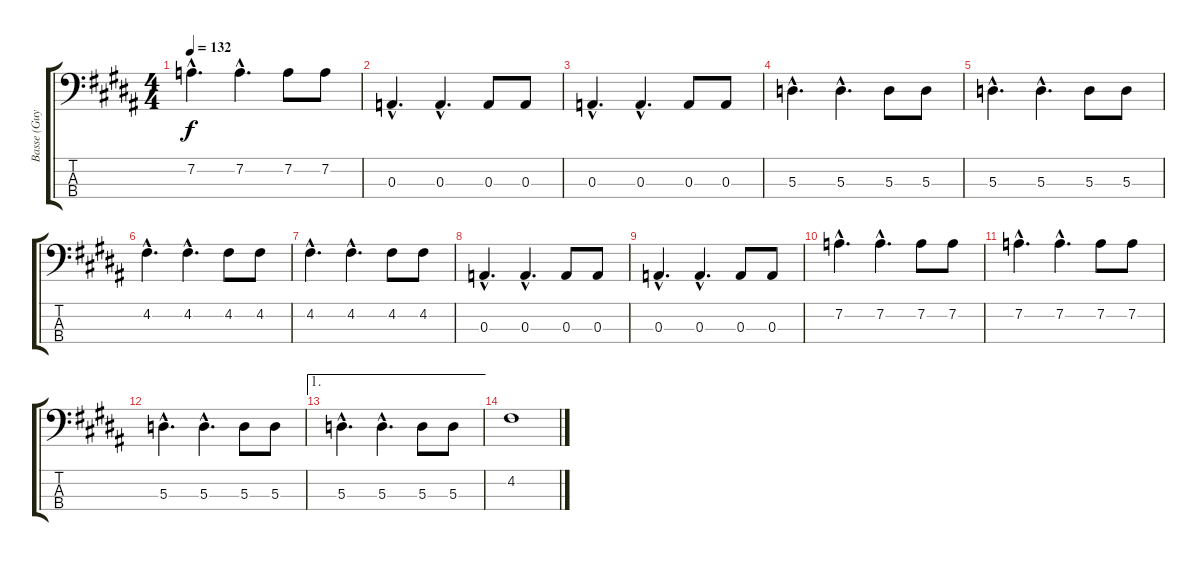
\track ("Basse (Guy Berryman)" "Basse (Guy") {instrument electricbassfinger}
\staff {score tabs}
\tuning (G2 D2 A1 E1) {hide}
\ts (4 4)
\tempo 132
\clef f4
\ks b
7.2{hac}.4{d dy f} 7.2{hac}.4{d} 7.2.8 7.2.8 |
0.3{hac}.4{d} 0.3{hac}.4{d} 0.3.8 0.3.8 |
0.3{hac}.4{d} 0.3{hac}.4{d} 0.3.8 0.3.8 |
5.3{hac}.4{d} 5.3{hac}.4{d} 5.3.8 5.3.8 |
5.3{hac}.4{d} 5.3{hac}.4{d} 5.3.8 5.3.8 |
4.2{hac}.4{d} 4.2{hac}.4{d} 4.2.8 4.2.8 |
4.2{hac}.4{d} 4.2{hac}.4{d} 4.2.8 4.2.8 |
0.3{hac}.4{d} 0.3{hac}.4{d} 0.3.8 0.3.8 |
0.3{hac}.4{d} 0.3{hac}.4{d} 0.3.8 0.3.8 |
7.2{hac}.4{d} 7.2{hac}.4{d} 7.2.8 7.2.8 |
7.2{hac}.4{d} 7.2{hac}.4{d} 7.2.8 7.2.8 |
5.3{hac}.4{d} 5.3{hac}.4{d} 5.3.8 5.3.8 |
\ae 1
5.3{hac}.4{d} 5.3{hac}.4{d} 5.3.8 5.3.8 |
4.2.1
